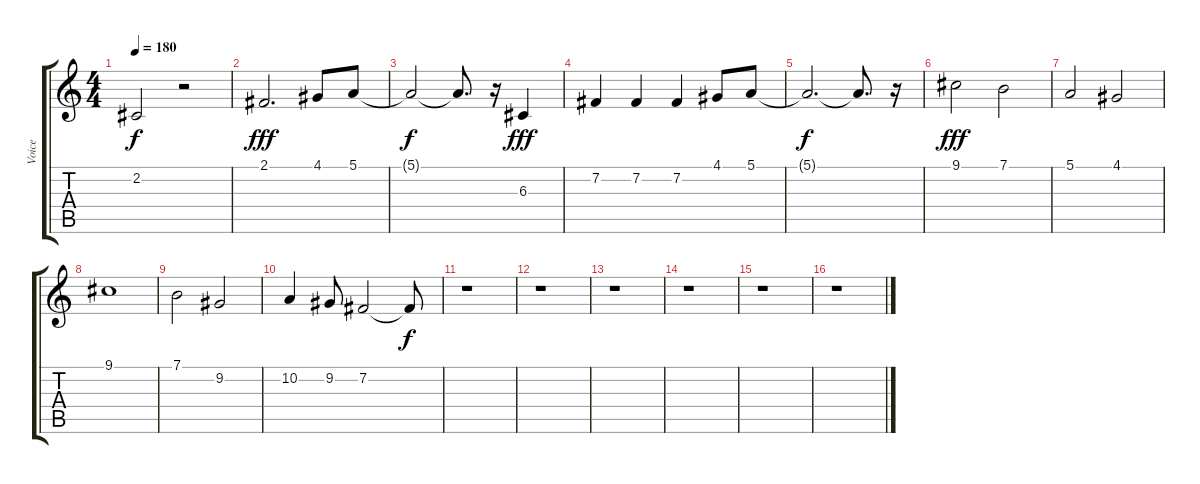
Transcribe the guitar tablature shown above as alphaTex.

\track ("Voice " "Voice ") {instrument stringensemble1}
\staff {score tabs}
\tuning (E4 B3 G3 D3 A2 E2) {hide}
\ts (4 4)
\tempo 180
\clef g2
\ks c
2.2{t}.2{dy f} r.2 |
2.1.2{d dy fff} 4.1.8 5.1.8 |
5.1{t}.2{dy f} 5.1{t}.8{d} r.16 6.3.4{dy fff} |
7.2.4 7.2.4 7.2.4 4.1.8 5.1.8 |
5.1{t}.2{d dy f} 5.1{t}.8{d} r.16 |
9.1.2{dy fff} 7.1.2 |
5.1.2 4.1.2 |
9.1.1 |
7.1.2 9.2.2 |
10.2.4 9.2.8 7.2.2 7.2{t}.8{dy f} |
r.1 |
r.1 |
r.1 |
r.1 |
r.1 |
r.1
